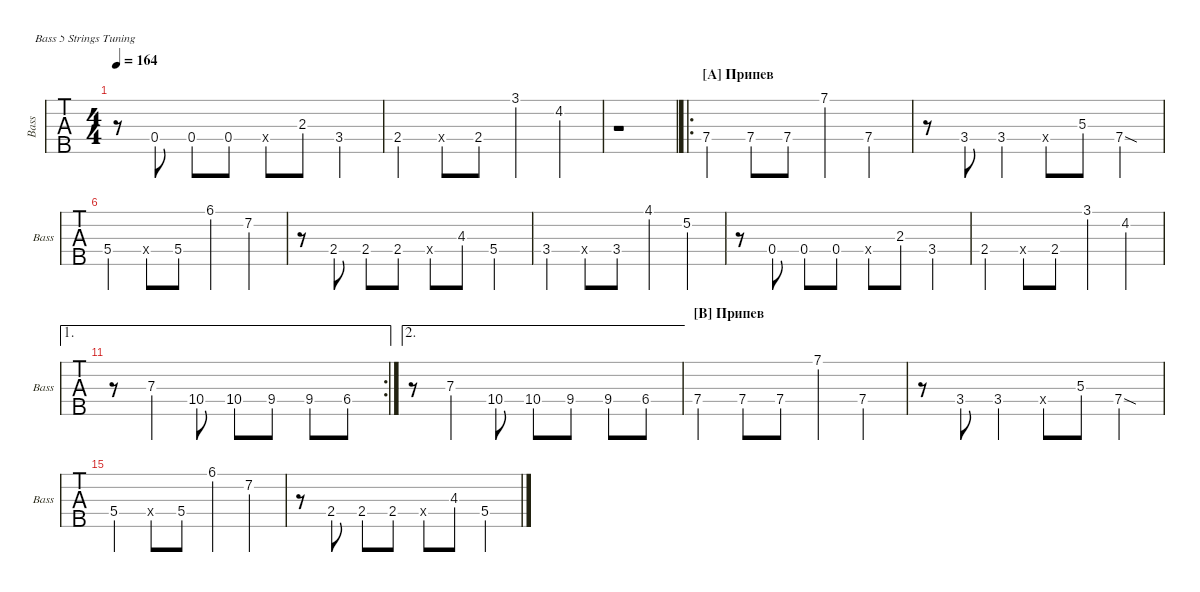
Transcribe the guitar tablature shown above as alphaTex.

\defaultSystemsLayout 4
\hideDynamics
\bracketExtendMode groupsimilarinstruments
\singleTrackTrackNamePolicy allsystems
\multiTrackTrackNamePolicy allsystems
\otherSystemsTrackNameOrientation horizontal
\defaultBarNumberDisplay FirstOfSystem
\track ("Bass" "Bass") {instrument electricbassfinger}
\staff {tabs}
\tuning (G2 D2 A1 E1 B0)
\ts (4 4)
\tempo 164
\clef f4
\ks c
r.8{dy f} 0.4.8 0.4.8 0.4.8 0.4{x}.8 2.3.8 3.4{st}.4 |
2.4{st}.4 2.4{x}.8 2.4.8 3.1{st}.4 4.2{st}.4 |
r.1 |
\ro
\section ("A" "Припев")
7.4{st}.4 7.4{st}.8 7.4{st}.8 7.1{st}.4 7.4{st}.4 |
r.8 3.4.8 3.4{st}.4 3.4{x}.8 5.3.8 7.4{sod}.4 |
5.4{st}.4 5.4{x}.8 5.4{st}.8 6.1{st}.4 7.2{st}.4 |
r.8 2.4.8 2.4.8 2.4.8 2.4{x}.8 4.3.8 5.4{st}.4 |
3.4{st}.4 3.4{st x}.8 3.4{st}.8 4.1{st}.4 5.2{st}.4 |
r.8 0.4.8 0.4.8 0.4.8 0.4{x}.8 2.3.8 3.4{st}.4 |
2.4{st}.4 2.4{x}.8 2.4.8 3.1{st}.4 4.2{st}.4 |
\ae 1
\rc 2
r.8 7.3{st}.4 10.4.8 10.4.8 9.4.8 9.4.8 6.4.8 |
\ae 2
r.8 7.3{st}.4 10.4.8 10.4.8 9.4.8 9.4.8 6.4.8 |
\section ("B" "Припев")
7.4{st}.4 7.4{st}.8 7.4{st}.8 7.1{st}.4 7.4{st}.4 |
r.8 3.4.8 3.4{st}.4 3.4{x}.8 5.3.8 7.4{sod}.4 |
5.4{st}.4 5.4{x}.8 5.4{st}.8 6.1{st}.4 7.2{st}.4 |
r.8 2.4.8 2.4.8 2.4.8 2.4{x}.8 4.3.8 5.4{st}.4
